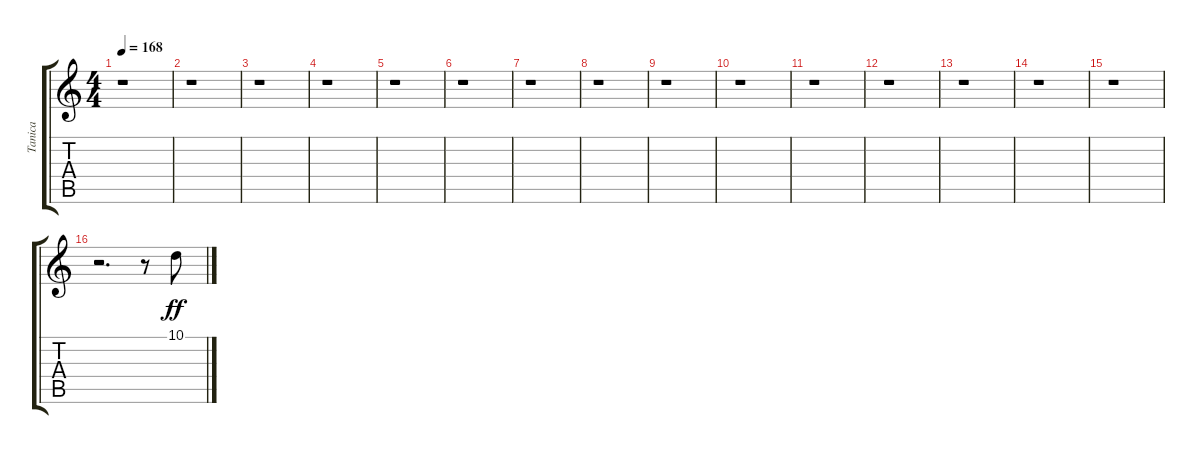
\track ("Tanica" "Tanica") {instrument lead2sawtooth}
\staff {score tabs}
\tuning (E4 B3 G3 D3 A2 E2) {hide}
\ts (4 4)
\tempo 168
\clef g2
\ks c
r.1{dy f} |
r.1 |
r.1 |
r.1 |
r.1 |
r.1 |
r.1 |
r.1 |
r.1 |
r.1 |
r.1 |
r.1 |
r.1 |
r.1 |
r.1 |
r.2{d} r.8 10.1.8{dy ff}
